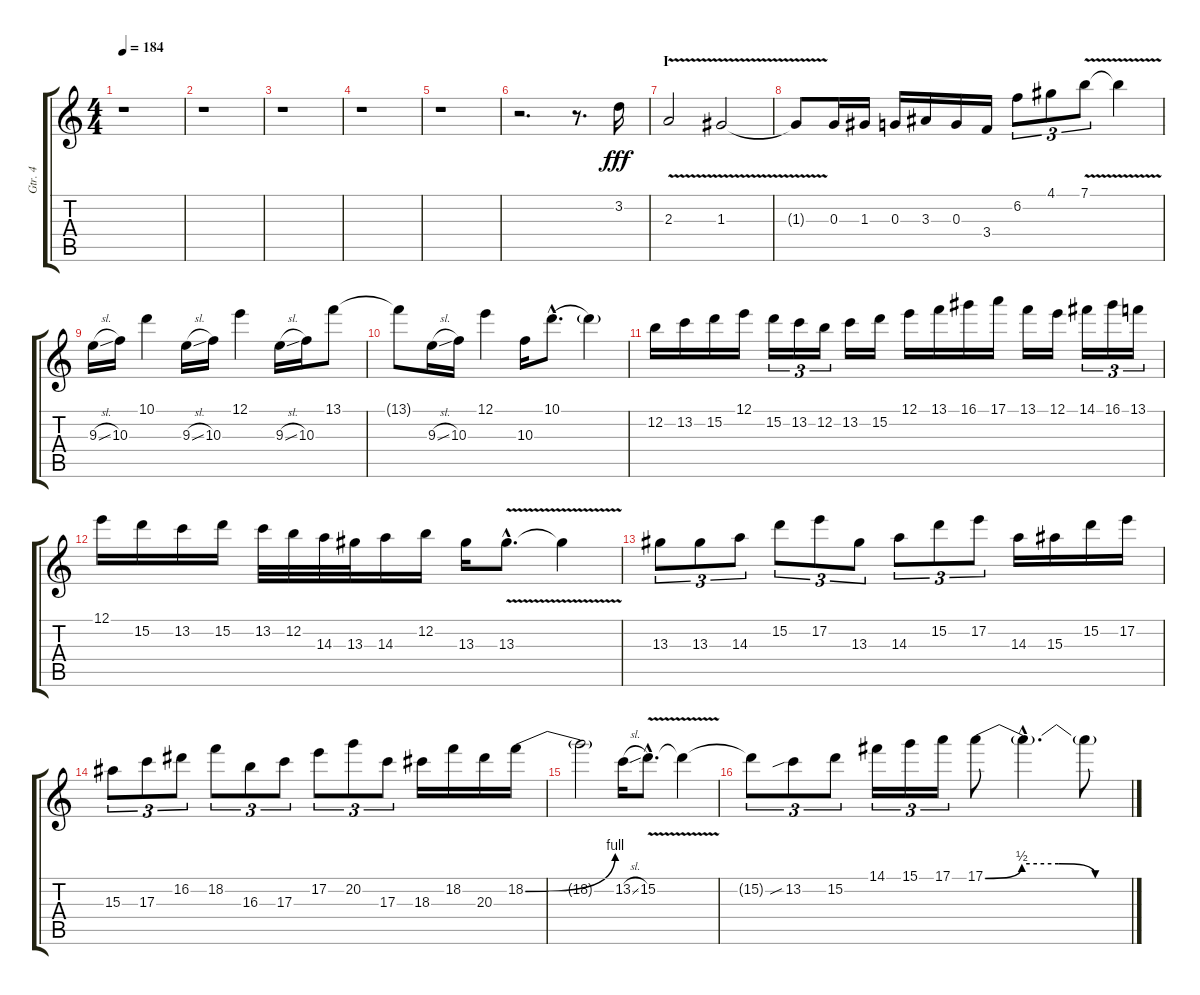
\track ("Gtr. 4" "Gtr. 4") {instrument distortionguitar}
\staff {score tabs}
\tuning (E4 B3 G3 D3 A2 D2) {hide}
\ts (4 4)
\tempo 184
\clef g2
\ks c
r.1{dy fff} |
r.1 |
r.1 |
r.1 |
r.1 |
r.2{d} r.8{d} 3.2.16 |
\section ("" "I")
2.3{v}.2 1.3{v}.2 |
1.3{t}.8 0.3.16 1.3.16 0.3.16 3.3.16 0.3.16 3.4.16 6.2.8{tu (3 2)} 4.1.8{tu (3 2)} 7.1{v}.8{tu (3 2)} 7.1{t}.4 |
9.3{sl}.16 10.3.16 10.1.4 9.3{sl}.16 10.3.16 12.1.4 9.3{sl}.16 10.3.16 13.1.8 |
13.1{t}.8 9.3{sl}.16 10.3.16 12.1.4 10.3.16 10.1{be (hold 0 0 60 0) hac}.8{d} 10.1{t}.4 |
12.2.16 13.2.16 15.2.16 12.1.16 15.2.16{tu (3 2)} 13.2.16{tu (3 2)} 12.2.16{tu (3 2)} 13.2.16 15.2.16 12.1.16 13.1.16 16.1.16 17.1.16 13.1.16 12.1.16 14.1.16{tu (3 2)} 16.1.16{tu (3 2)} 13.1.16{tu (3 2)} |
12.1.16 15.2.16 13.2.16 15.2.16 13.2.32 12.2.32 14.3.32 13.3.32 14.3.16 12.2.16 13.3.16 13.3{v hac}.8{d} 13.3{t}.4 |
13.3.8{tu (3 2)} 13.3.8{tu (3 2)} 14.3.8{tu (3 2)} 15.2.8{tu (3 2)} 17.2.8{tu (3 2)} 13.3.8{tu (3 2)} 14.3.8{tu (3 2)} 15.2.8{tu (3 2)} 17.2.8{tu (3 2)} 14.3.16 15.3.16 15.2.16 17.2.16 |
15.3.8{tu (3 2)} 17.3.8{tu (3 2)} 16.2.8{tu (3 2)} 18.2.8{tu (3 2)} 16.3.8{tu (3 2)} 17.3.8{tu (3 2)} 17.2.8{tu (3 2)} 20.2.8{tu (3 2)} 17.3.8{tu (3 2)} 18.3.16 18.2.16 20.3.16 18.2{be (bend 0 0 60 4)}.16 |
18.2{t}.2 13.2{sl}.16 15.2{v hac}.8{d} 15.2{t}.4 |
15.2{t}.8{tu (3 2)} 13.2{sib}.8{tu (3 2)} 15.2.8{tu (3 2)} 14.1.16{tu (3 2)} 15.1.16{tu (3 2)} 17.1.16{tu (3 2)} 17.1{be (custom 0 0 15 2 30 2 45 0 60 0)}.8 17.1{hac t}.4{d} 17.1{t}.8
